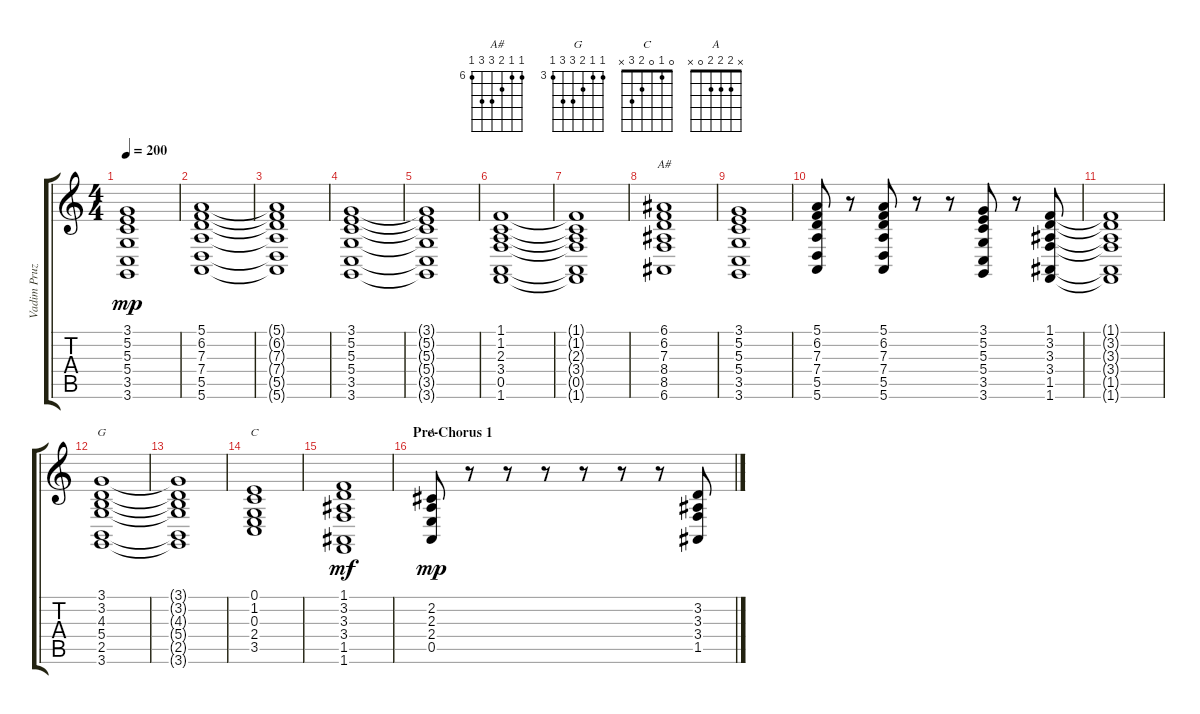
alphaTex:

\track ("Vadim Pruzhanov | Keyboard 2" "Vadim Pruz") {instrument stringensemble1}
\staff {score tabs}
\tuning (E4 B3 G3 D3 A2 E2) {hide}
\chord ("A#" 6 6 7 8 8 6) {firstfret 6}
\chord ("G" 3 3 4 5 5 3) {firstfret 3}
\chord ("C" 0 1 0 2 3 x)
\chord ("A" x 2 2 2 0 x)
\ts (4 4)
\tempo 200
\clef g2
\ks c
(3.1 5.2 5.3 5.4 3.5 3.6).1{dy mp} |
(5.1 6.2 7.3 7.4 5.5 5.6).1 |
(5.1{t} 6.2{t} 7.3{t} 7.4{t} 5.5{t} 5.6{t}).1 |
(3.1 5.2 5.3 5.4 3.5 3.6).1 |
(3.1{t} 5.2{t} 5.3{t} 5.4{t} 3.5{t} 3.6{t}).1 |
(1.1 1.2 2.3 3.4 0.5 1.6).1 |
(1.1{t} 1.2{t} 2.3{t} 3.4{t} 0.5{t} 1.6{t}).1 |
(6.1 6.2 7.3 8.4 8.5 6.6).1{ch "A#"} |
(3.1 5.2 5.3 5.4 3.5 3.6).1 |
(5.1 6.2 7.3 7.4 5.5 5.6).8 r.8 (5.1 6.2 7.3 7.4 5.5 5.6).8 r.8 r.8 (3.1 5.2 5.3 5.4 3.5 3.6).8 r.8 (1.1 3.2 3.3 3.4 1.5 1.6).8 |
(1.1{t} 3.2{t} 3.3{t} 3.4{t} 1.5{t} 1.6{t}).1 |
(3.1 3.2 4.3 5.4 2.5 3.6).1{ch "G"} |
(3.1{t} 3.2{t} 4.3{t} 5.4{t} 2.5{t} 3.6{t}).1 |
(0.1 1.2 0.3 2.4 3.5).1{ch "C"} |
(1.1 3.2 3.3 3.4 1.5 1.6).1{dy mf} |
\section ("" "Pre-Chorus 1")
(2.2 2.3 2.4 0.5).8{ch "A" dy mp} r.8 r.8 r.8 r.8 r.8 r.8 (3.2 3.3 3.4 1.5).8
